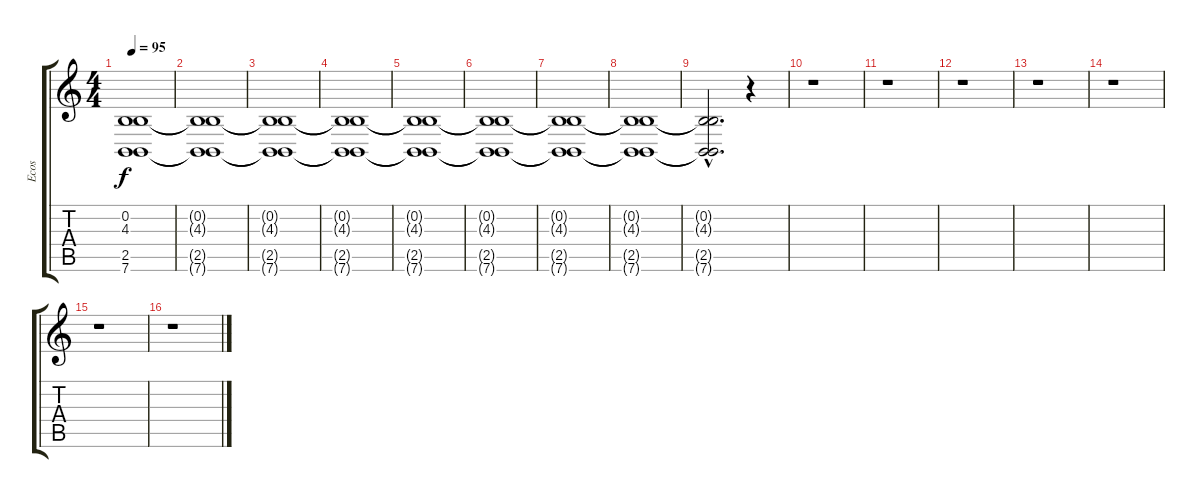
\track ("Ecos" "Ecos") {instrument fx7echoes}
\staff {score tabs}
\tuning (E4 B3 G3 D3 A2 E2) {hide}
\ts (4 4)
\tempo 95
\clef g2
\ks c
(0.2 4.3 2.5 7.6).1{dy f instrument fx7echoes} |
(0.2{t} 4.3{t} 2.5{t} 7.6{t}).1 |
(0.2{t} 4.3{t} 2.5{t} 7.6{t}).1 |
(0.2{t} 4.3{t} 2.5{t} 7.6{t}).1 |
(0.2{t} 4.3{t} 2.5{t} 7.6{t}).1 |
(0.2{t} 4.3{t} 2.5{t} 7.6{t}).1 |
(0.2{t} 4.3{t} 2.5{t} 7.6{t}).1 |
(0.2{t} 4.3{t} 2.5{t} 7.6{t}).1 |
(0.2{hac t} 4.3{hac t} 2.5{hac t} 7.6{hac t}).2{d} r.4 |
r.1 |
r.1 |
r.1 |
r.1 |
r.1 |
r.1 |
r.1
